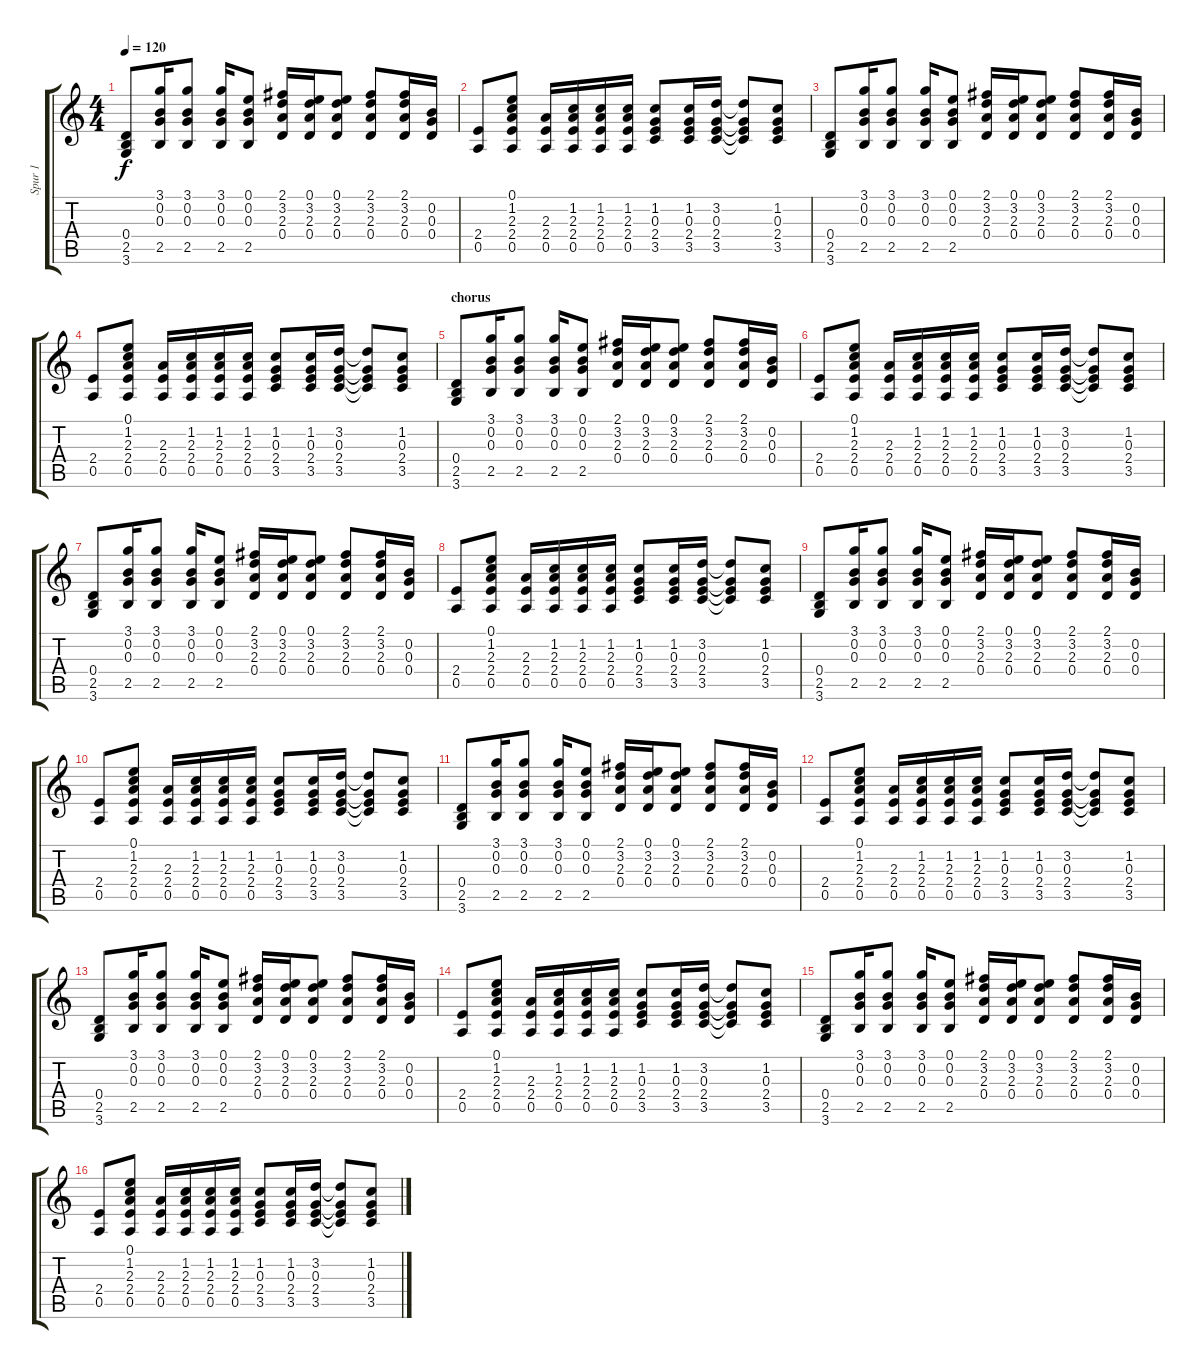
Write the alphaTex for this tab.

\track ("Spur 1" "Spur 1") {instrument acousticguitarsteel}
\staff {score tabs}
\tuning (E4 B3 G3 D3 A2 E2) {hide}
\ts (4 4)
\tempo 120
\clef g2
\ks c
(0.4 2.5 3.6).8{dy f} (3.1 0.2 0.3 2.5).16 (3.1 0.2 0.3 2.5).8 (3.1 0.2 0.3 2.5).16 (0.1 0.2 0.3 2.5).8 (2.1 3.2 2.3 0.4).16 (0.1 3.2 2.3 0.4).16 (0.1 3.2 2.3 0.4).8 (2.1 3.2 2.3 0.4).8 (2.1 3.2 2.3 0.4).16 (0.2 0.3 0.4).16 |
(2.4 0.5).8 (0.1 1.2 2.3 2.4 0.5).8 (2.3 2.4 0.5).16 (1.2 2.3 2.4 0.5).16 (1.2 2.3 2.4 0.5).16 (1.2 2.3 2.4 0.5).16 (1.2 0.3 2.4 3.5).8 (1.2 0.3 2.4 3.5).16 (3.2 0.3 2.4 3.5).16 (3.2{t} 0.3{t} 2.4{t} 3.5{t}).8 (1.2 0.3 2.4 3.5).8 |
(0.4 2.5 3.6).8 (3.1 0.2 0.3 2.5).16 (3.1 0.2 0.3 2.5).8 (3.1 0.2 0.3 2.5).16 (0.1 0.2 0.3 2.5).8 (2.1 3.2 2.3 0.4).16 (0.1 3.2 2.3 0.4).16 (0.1 3.2 2.3 0.4).8 (2.1 3.2 2.3 0.4).8 (2.1 3.2 2.3 0.4).16 (0.2 0.3 0.4).16 |
(2.4 0.5).8 (0.1 1.2 2.3 2.4 0.5).8 (2.3 2.4 0.5).16 (1.2 2.3 2.4 0.5).16 (1.2 2.3 2.4 0.5).16 (1.2 2.3 2.4 0.5).16 (1.2 0.3 2.4 3.5).8 (1.2 0.3 2.4 3.5).16 (3.2 0.3 2.4 3.5).16 (3.2{t} 0.3{t} 2.4{t} 3.5{t}).8 (1.2 0.3 2.4 3.5).8 |
\section ("" "chorus")
(0.4 2.5 3.6).8 (3.1 0.2 0.3 2.5).16 (3.1 0.2 0.3 2.5).8 (3.1 0.2 0.3 2.5).16 (0.1 0.2 0.3 2.5).8 (2.1 3.2 2.3 0.4).16 (0.1 3.2 2.3 0.4).16 (0.1 3.2 2.3 0.4).8 (2.1 3.2 2.3 0.4).8 (2.1 3.2 2.3 0.4).16 (0.2 0.3 0.4).16 |
(2.4 0.5).8 (0.1 1.2 2.3 2.4 0.5).8 (2.3 2.4 0.5).16 (1.2 2.3 2.4 0.5).16 (1.2 2.3 2.4 0.5).16 (1.2 2.3 2.4 0.5).16 (1.2 0.3 2.4 3.5).8 (1.2 0.3 2.4 3.5).16 (3.2 0.3 2.4 3.5).16 (3.2{t} 0.3{t} 2.4{t} 3.5{t}).8 (1.2 0.3 2.4 3.5).8 |
(0.4 2.5 3.6).8 (3.1 0.2 0.3 2.5).16 (3.1 0.2 0.3 2.5).8 (3.1 0.2 0.3 2.5).16 (0.1 0.2 0.3 2.5).8 (2.1 3.2 2.3 0.4).16 (0.1 3.2 2.3 0.4).16 (0.1 3.2 2.3 0.4).8 (2.1 3.2 2.3 0.4).8 (2.1 3.2 2.3 0.4).16 (0.2 0.3 0.4).16 |
(2.4 0.5).8 (0.1 1.2 2.3 2.4 0.5).8 (2.3 2.4 0.5).16 (1.2 2.3 2.4 0.5).16 (1.2 2.3 2.4 0.5).16 (1.2 2.3 2.4 0.5).16 (1.2 0.3 2.4 3.5).8 (1.2 0.3 2.4 3.5).16 (3.2 0.3 2.4 3.5).16 (3.2{t} 0.3{t} 2.4{t} 3.5{t}).8 (1.2 0.3 2.4 3.5).8 |
(0.4 2.5 3.6).8 (3.1 0.2 0.3 2.5).16 (3.1 0.2 0.3 2.5).8 (3.1 0.2 0.3 2.5).16 (0.1 0.2 0.3 2.5).8 (2.1 3.2 2.3 0.4).16 (0.1 3.2 2.3 0.4).16 (0.1 3.2 2.3 0.4).8 (2.1 3.2 2.3 0.4).8 (2.1 3.2 2.3 0.4).16 (0.2 0.3 0.4).16 |
(2.4 0.5).8 (0.1 1.2 2.3 2.4 0.5).8 (2.3 2.4 0.5).16 (1.2 2.3 2.4 0.5).16 (1.2 2.3 2.4 0.5).16 (1.2 2.3 2.4 0.5).16 (1.2 0.3 2.4 3.5).8 (1.2 0.3 2.4 3.5).16 (3.2 0.3 2.4 3.5).16 (3.2{t} 0.3{t} 2.4{t} 3.5{t}).8 (1.2 0.3 2.4 3.5).8 |
(0.4 2.5 3.6).8 (3.1 0.2 0.3 2.5).16 (3.1 0.2 0.3 2.5).8 (3.1 0.2 0.3 2.5).16 (0.1 0.2 0.3 2.5).8 (2.1 3.2 2.3 0.4).16 (0.1 3.2 2.3 0.4).16 (0.1 3.2 2.3 0.4).8 (2.1 3.2 2.3 0.4).8 (2.1 3.2 2.3 0.4).16 (0.2 0.3 0.4).16 |
(2.4 0.5).8 (0.1 1.2 2.3 2.4 0.5).8 (2.3 2.4 0.5).16 (1.2 2.3 2.4 0.5).16 (1.2 2.3 2.4 0.5).16 (1.2 2.3 2.4 0.5).16 (1.2 0.3 2.4 3.5).8 (1.2 0.3 2.4 3.5).16 (3.2 0.3 2.4 3.5).16 (3.2{t} 0.3{t} 2.4{t} 3.5{t}).8 (1.2 0.3 2.4 3.5).8 |
(0.4 2.5 3.6).8 (3.1 0.2 0.3 2.5).16 (3.1 0.2 0.3 2.5).8 (3.1 0.2 0.3 2.5).16 (0.1 0.2 0.3 2.5).8 (2.1 3.2 2.3 0.4).16 (0.1 3.2 2.3 0.4).16 (0.1 3.2 2.3 0.4).8 (2.1 3.2 2.3 0.4).8 (2.1 3.2 2.3 0.4).16 (0.2 0.3 0.4).16 |
(2.4 0.5).8 (0.1 1.2 2.3 2.4 0.5).8 (2.3 2.4 0.5).16 (1.2 2.3 2.4 0.5).16 (1.2 2.3 2.4 0.5).16 (1.2 2.3 2.4 0.5).16 (1.2 0.3 2.4 3.5).8 (1.2 0.3 2.4 3.5).16 (3.2 0.3 2.4 3.5).16 (3.2{t} 0.3{t} 2.4{t} 3.5{t}).8 (1.2 0.3 2.4 3.5).8 |
(0.4 2.5 3.6).8 (3.1 0.2 0.3 2.5).16 (3.1 0.2 0.3 2.5).8 (3.1 0.2 0.3 2.5).16 (0.1 0.2 0.3 2.5).8 (2.1 3.2 2.3 0.4).16 (0.1 3.2 2.3 0.4).16 (0.1 3.2 2.3 0.4).8 (2.1 3.2 2.3 0.4).8 (2.1 3.2 2.3 0.4).16 (0.2 0.3 0.4).16 |
(2.4 0.5).8 (0.1 1.2 2.3 2.4 0.5).8 (2.3 2.4 0.5).16 (1.2 2.3 2.4 0.5).16 (1.2 2.3 2.4 0.5).16 (1.2 2.3 2.4 0.5).16 (1.2 0.3 2.4 3.5).8 (1.2 0.3 2.4 3.5).16 (3.2 0.3 2.4 3.5).16 (3.2{t} 0.3{t} 2.4{t} 3.5{t}).8 (1.2 0.3 2.4 3.5).8
